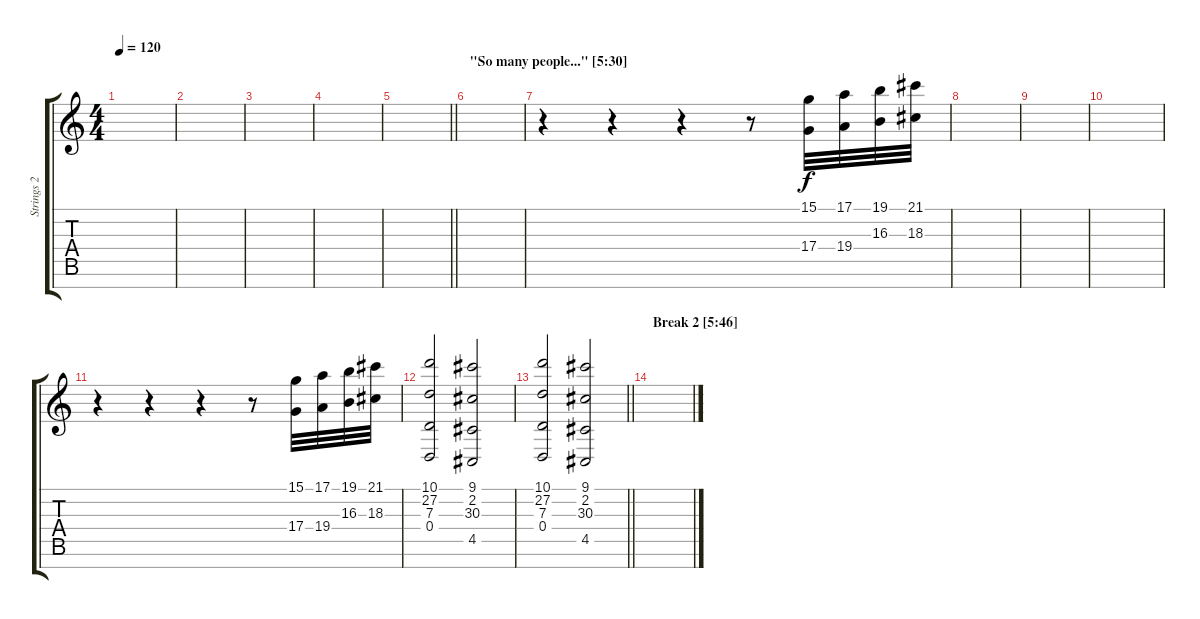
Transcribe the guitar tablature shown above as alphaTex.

\track ("Strings 2" "Strings 2") {instrument stringensemble1}
\staff {score tabs}
\tuning (E4 B3 G3 D3 A2 E2 B1) {hide}
\ts (4 4)
\tempo 120
\clef g2
\ks c
|
|
|
|
\barLineRight lightlight
|
\section ("" "\"So many people...\" [5:30]")
|
r.4 r.4 r.4 r.8 (15.1 17.4).32{volume 13 instrument stringensemble1} (17.1 19.4).32 (19.1 16.3).32 (21.1 18.3).32 |
|
|
|
r.4 r.4 r.4 r.8 (15.1 17.4).32{volume 13} (17.1 19.4).32 (19.1 16.3).32 (21.1 18.3).32 |
(10.1 27.2 7.3 0.4).2 (9.1 2.2 30.3 4.5).2 |
\barLineRight lightlight
(10.1 27.2 7.3 0.4).2 (9.1 2.2 30.3 4.5).2 |
\section ("" "Break 2 [5:46]")
